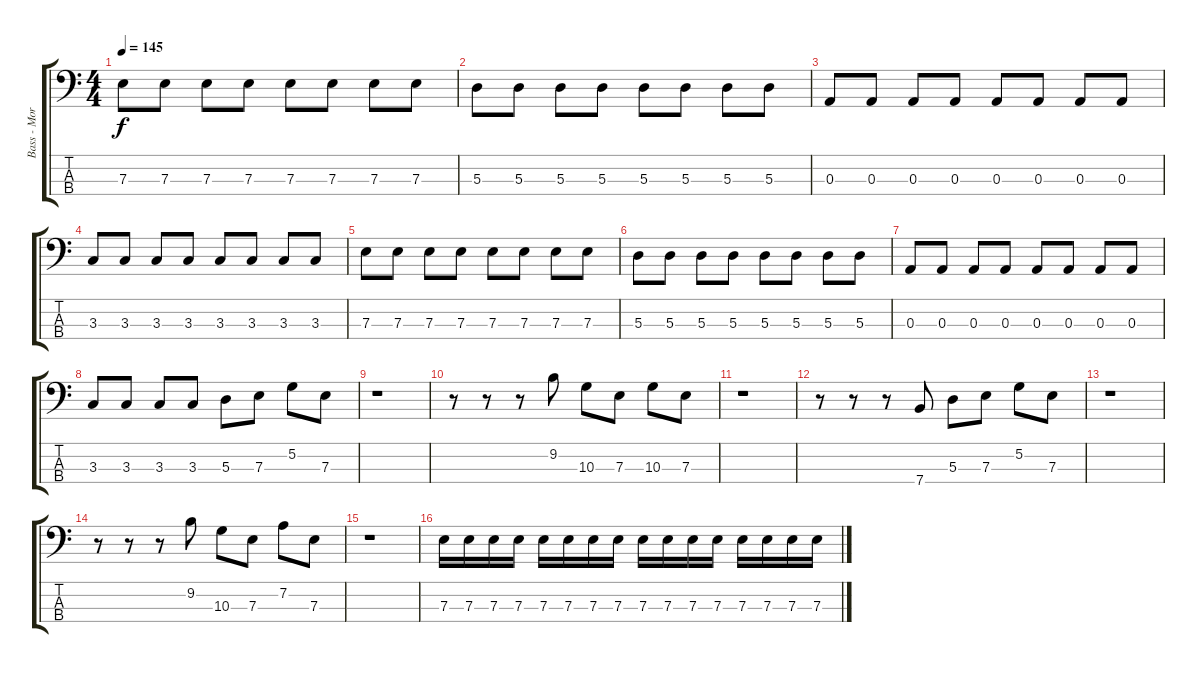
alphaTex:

\track ("Bass - Morgan Holden" "Bass - Mor") {instrument electricbassfinger}
\staff {score tabs}
\tuning (G2 D2 A1 E1) {hide}
\ts (4 4)
\tempo 145
\clef f4
\ks c
7.3.8{dy f} 7.3.8 7.3.8 7.3.8 7.3.8 7.3.8 7.3.8 7.3.8 |
5.3.8 5.3.8 5.3.8 5.3.8 5.3.8 5.3.8 5.3.8 5.3.8 |
0.3.8 0.3.8 0.3.8 0.3.8 0.3.8 0.3.8 0.3.8 0.3.8 |
3.3.8 3.3.8 3.3.8 3.3.8 3.3.8 3.3.8 3.3.8 3.3.8 |
7.3.8 7.3.8 7.3.8 7.3.8 7.3.8 7.3.8 7.3.8 7.3.8 |
5.3.8 5.3.8 5.3.8 5.3.8 5.3.8 5.3.8 5.3.8 5.3.8 |
0.3.8 0.3.8 0.3.8 0.3.8 0.3.8 0.3.8 0.3.8 0.3.8 |
3.3.8 3.3.8 3.3.8 3.3.8 5.3.8 7.3.8 5.2.8 7.3.8 |
r.1 |
r.8 r.8 r.8 9.2.8 10.3.8 7.3.8 10.3.8 7.3.8 |
r.1 |
r.8 r.8 r.8 7.4.8 5.3.8 7.3.8 5.2.8 7.3.8 |
r.1 |
r.8 r.8 r.8 9.2.8 10.3.8 7.3.8 7.2.8 7.3.8 |
r.1 |
7.3.16 7.3.16 7.3.16 7.3.16 7.3.16 7.3.16 7.3.16 7.3.16 7.3.16 7.3.16 7.3.16 7.3.16 7.3.16 7.3.16 7.3.16 7.3.16
